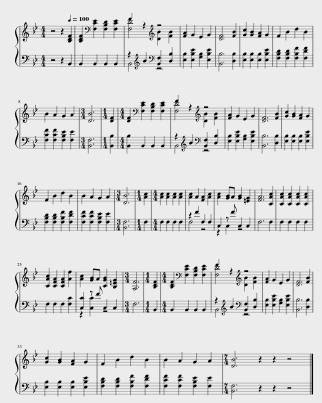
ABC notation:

X:1
%%score { ( 1 3 ) | ( 2 4 ) }
L:1/8
M:4/4
I:linebreak $
K:Bb
V:1 treble
V:3 treble
V:2 bass
V:4 bass
V:1
 z4 z2[Q:1/4=100] [B,DF]2 | [B,DF]2[K:bass] [F,CE]2 [F,B,D]2 [F,CE]2 | F2 z2[K:treble] z4 | [FA]2 G2 E2 G2 | [DF]6 [FB]2 | %5
 [Gc]2 [GB]2 [FA]2 G2 | F2 B2 d2 B2 |$ B2 A2 G2 A2 |[M:3/4] [DB]6 |[M:1/4] [DF]2 | %10
[M:4/4] [DF]2[K:bass] [F,CE]2 [F,B,D]2 [F,CE]2 | F2 z2[K:treble] z4 | [FA]2 G2 E2 G2 | [DF]6 [FB]2 | [Gc]2 [GB]2 [FA]2 G2 |$ %15
 F2 B2 d2 B2 | B2 A2 G2 A2 |[M:3/4] [DB]6 |[M:1/4] [Ac]2 |[M:4/4] [Ac]2 [Ac]2 [Ac]2 [Ac]2 | %20
 [Ac]2 A2 [FA]2 [Ac]2 | [Ac]2 [GB]A [GB]2 [=EG]2 | [FA]6 [CAc]2 | [CAc]2 [CAc]2 [CAc]2 [CAc]2 |$ [CAc]2 [CFA]2 [CFA]2 [Af]2 | %25
 [Ac]2 [GB]A [CGB]2 [B,=EG]2 |[M:3/4] [A,F]6 |[M:1/4] [B,DF]2 |[M:4/4] [B,DF]2[K:bass] [F,CE]2 [F,B,D]2 [F,CE]2 | F2 z2[K:treble] z4 | %30
 [FA]2 G2 E2 G2 | [DF]6 [FB]2 |$ [Gc]2 [GB]2 [FA]2 G2 | F2 B2 d2 B2 | B2 A2 G2 A2 | %35
[M:7/4] [DB]6 z2 z2 z4 |] %36
V:2
 z4 z2 B,,2 | B,,2 B,,2 B,,2 B,,2 | z2[K:treble] B2[K:bass] [B,,F,]2 [D,B,]2 | [E,B,]2 [E,B,E]2 [G,B,]2 [E,B,E]2 | [B,,B,]6 [D,B,]2 | %5
 [E,B,]2 [E,B,]2 [E,B,]2 [E,B,E]2 | [F,B,D]2 [F,B,D]2 [F,B,F]2 [F,DF]2 |$ [F,CF]2 [F,CF]2 [F,B,E]2 [F,E]2 |[M:3/4] [B,,F,]6 |[M:1/4] [B,,B,]2 | %10
[M:4/4] [B,,B,]2 B,,2 B,,2 B,,2 | z2[K:treble] B2[K:bass] [B,,F,]2 [D,B,]2 | [E,B,]2 [E,B,E]2 [G,B,]2 [E,B,E]2 | [B,,B,]6 [D,B,]2 | [E,B,]2 [E,B,]2 [E,B,]2 [E,B,E]2 |$ %15
 [F,B,D]2 [F,B,D]2 [F,B,F]2 [F,DF]2 | [F,CF]2 [F,CF]2 [F,B,E]2 [F,E]2 |[M:3/4] [B,,F,]6 |[M:1/4] F,2 |[M:4/4] F,2 F,2 F,2 F,2 | %20
 z2 F2 F,2 F,2 | C,2 z F C,2 C,2 | F,6 F,2 | F,2 F,2 F,2 F,2 |$ F,2 F,2 F,2 [F,C]2 | %25
 [C,C]2 z F C,2 C,2 |[M:3/4] F,6 |[M:1/4] B,,2 |[M:4/4] B,,2 B,,2 B,,2 B,,2 | z2[K:treble] B2[K:bass] [B,,F,]2 [D,B,]2 | %30
 [E,B,]2 [E,B,E]2 [G,B,]2 [E,B,E]2 | [B,,B,]6 [D,B,]2 |$ [E,B,]2 [E,B,]2 [E,B,]2 [E,B,E]2 | [F,B,D]2 [F,B,D]2 [F,B,F]2 [F,DF]2 | [F,CF]2 [F,CF]2 [F,B,E]2 [F,E]2 | %35
[M:7/4] [B,,F,]6 z2 z2 z4 |] %36
V:3
 x8 | x2[K:bass] x6 | [F,D]4[K:treble] [DB]2 [FB]2 | x8 | x8 | %5
 x8 | x8 |$ x8 |[M:3/4] x6 |[M:1/4] x2 | %10
[M:4/4] x2[K:bass] x6 | [F,D]4[K:treble] [DB]2 [FB]2 | x8 | x8 | x8 |$ %15
 x8 | x8 |[M:3/4] x6 |[M:1/4] x2 |[M:4/4] x8 | %20
 x8 | x8 | x8 | x8 |$ x8 | %25
 x8 |[M:3/4] x6 |[M:1/4] x2 |[M:4/4] x2[K:bass] x6 | [F,D]4[K:treble] [DB]2 [FB]2 | %30
 x8 | x8 |$ x8 | x8 | x8 | %35
[M:7/4] x14 |] %36
V:4
 x8 | x8 | B,,4[K:treble][K:bass] z4 | x8 | x8 | %5
 x8 | x8 |$ x8 |[M:3/4] x6 |[M:1/4] x2 | %10
[M:4/4] x8 | B,,4[K:treble][K:bass] z4 | x8 | x8 | x8 |$ %15
 x8 | x8 |[M:3/4] x6 |[M:1/4] x2 |[M:4/4] x8 | %20
 F,4 z4 | z2 C,2 z4 | x8 | x8 |$ x8 | %25
 z2 [C,C]2 z4 |[M:3/4] x6 |[M:1/4] x2 |[M:4/4] x8 | B,,4[K:treble][K:bass] z4 | %30
 x8 | x8 |$ x8 | x8 | x8 | %35
[M:7/4] x14 |] %36
